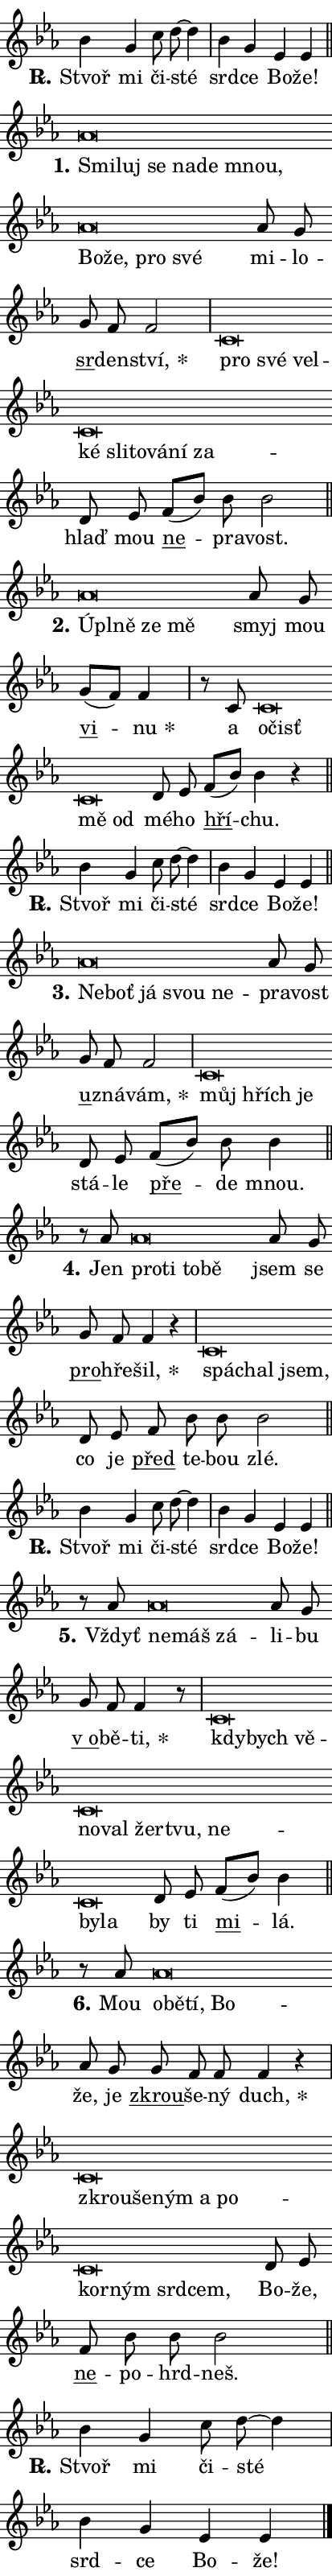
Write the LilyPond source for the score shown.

\version "2.22.1"
\header { tagline = "" }
\paper {
  indent = 0\cm
  top-margin = 0\cm
  right-margin = 0\cm
  bottom-margin = 0\cm
  left-margin = 0\cm
  paper-width = 7\cm
  page-breaking = #ly:one-page-breaking
  system-system-spacing.basic-distance = #11
  score-system-spacing.basic-distance = #11
  ragged-last = ##f
}


%% Author: Thomas Morley
%% https://lists.gnu.org/archive/html/lilypond-user/2020-05/msg00002.html
#(define (line-position grob)
"Returns position of @var[grob} in current system:
   @code{'start}, if at first time-step
   @code{'end}, if at last time-step
   @code{'middle} otherwise
"
  (let* ((col (ly:item-get-column grob))
         (ln (ly:grob-object col 'left-neighbor))
         (rn (ly:grob-object col 'right-neighbor))
         (col-to-check-left (if (ly:grob? ln) ln col))
         (col-to-check-right (if (ly:grob? rn) rn col))
         (break-dir-left
           (and
             (ly:grob-property col-to-check-left 'non-musical #f)
             (ly:item-break-dir col-to-check-left)))
         (break-dir-right
           (and
             (ly:grob-property col-to-check-right 'non-musical #f)
             (ly:item-break-dir col-to-check-right))))
        (cond ((eqv? 1 break-dir-left) 'start)
              ((eqv? -1 break-dir-right) 'end)
              (else 'middle))))

#(define (tranparent-at-line-position vctor)
  (lambda (grob)
  "Relying on @code{line-position} select the relevant enry from @var{vctor}.
Used to determine transparency,"
    (case (line-position grob)
      ((end) (not (vector-ref vctor 0)))
      ((middle) (not (vector-ref vctor 1)))
      ((start) (not (vector-ref vctor 2))))))

noteHeadBreakVisibility =
#(define-music-function (break-visibility)(vector?)
"Makes @code{NoteHead}s transparent relying on @var{break-visibility}"
#{
  \override NoteHead.transparent =
    #(tranparent-at-line-position break-visibility)
#})

#(define delete-ledgers-for-transparent-note-heads
  (lambda (grob)
    "Reads whether a @code{NoteHead} is transparent.
If so this @code{NoteHead} is removed from @code{'note-heads} from
@var{grob}, which is supposed to be @code{LedgerLineSpanner}.
As a result ledgers are not printed for this @code{NoteHead}"
    (let* ((nhds-array (ly:grob-object grob 'note-heads))
           (nhds-list
             (if (ly:grob-array? nhds-array)
                 (ly:grob-array->list nhds-array)
                 '()))
           ;; Relies on the transparent-property being done before
           ;; Staff.LedgerLineSpanner.after-line-breaking is executed.
           ;; This is fragile ...
           (to-keep
             (remove
               (lambda (nhd)
                 (ly:grob-property nhd 'transparent #f))
               nhds-list)))
      ;; TODO find a better method to iterate over grob-arrays, similiar
      ;; to filter/remove etc for lists
      ;; For now rebuilt from scratch
      (set! (ly:grob-object grob 'note-heads)  '())
      (for-each
        (lambda (nhd)
          (ly:pointer-group-interface::add-grob grob 'note-heads nhd))
        to-keep))))

hideNotes = {
  \noteHeadBreakVisibility #begin-of-line-visible
}
unHideNotes = {
  \noteHeadBreakVisibility #all-visible
}

% work-around for resetting accidentals
% https://lilypond.org/doc/v2.23/Documentation/notation/displaying-rhythms#unmetered-music
cadenzaMeasure = {
  \cadenzaOff
  \partial 1024 s1024
  \cadenzaOn
}

#(define-markup-command (accent layout props text) (markup?)
  "Underline accented syllable"
  (interpret-markup layout props
    #{\markup \override #'(offset . 4.3) \underline { #text }#}))

responsum = \markup \concat {
  "R" \hspace #-1.05 \path #0.1 #'((moveto 0 0.07) (lineto 0.9 0.8)) \hspace #0.05 "."
}

\layout {
    \context {
        \Staff
        \remove "Time_signature_engraver"
        \override LedgerLineSpanner.after-line-breaking = #delete-ledgers-for-transparent-note-heads
    }
    \context {
        \Voice {
            \override NoteHead.output-attributes = #'((class . "notehead"))
            \override Hairpin.height = #0.55
        }
    }
    \context {
        \Lyrics {
            \override StanzaNumber.output-attributes = #'((class . "stanzanumber"))
            \override LyricSpace.minimum-distance = #0.9
            \override LyricText.font-name = #"TeX Gyre Schola"
            \override LyricText.font-size = 1
            \override StanzaNumber.font-name = #"TeX Gyre Schola Bold"
            \override StanzaNumber.font-size = 1
        }
    }
}

% magnetic-lyrics.ily
%
%   written by
%     Jean Abou Samra <jean@abou-samra.fr>
%     Werner Lemberg <wl@gnu.org>
%
%   adapted by
%     Jiri Hon <jiri.hon@gmail.com>
%
% Version 2022-Apr-15

% https://www.mail-archive.com/lilypond-user@gnu.org/msg149350.html

#(define (Left_hyphen_pointer_engraver context)
   "Collect syllable-hyphen-syllable occurrences in lyrics and store
them in properties.  This engraver only looks to the left.  For
example, if the lyrics input is @code{foo -- bar}, it does the
following.

@itemize @bullet
@item
Set the @code{text} property of the @code{LyricHyphen} grob between
@q{foo} and @q{bar} to @code{foo}.

@item
Set the @code{left-hyphen} property of the @code{LyricText} grob with
text @q{foo} to the @code{LyricHyphen} grob between @q{foo} and
@q{bar}.
@end itemize

Use this auxiliary engraver in combination with the
@code{lyric-@/text::@/apply-@/magnetic-@/offset!} hook."
   (let ((hyphen #f)
         (text #f))
     (make-engraver
      (acknowledgers
       ((lyric-syllable-interface engraver grob source-engraver)
        (set! text grob)))
      (end-acknowledgers
       ((lyric-hyphen-interface engraver grob source-engraver)
        ;(when (not (grob::has-interface grob 'lyric-space-interface))
          (set! hyphen grob)));)
      ((stop-translation-timestep engraver)
       (when (and text hyphen)
         (ly:grob-set-object! text 'left-hyphen hyphen))
       (set! text #f)
       (set! hyphen #f)))))

#(define (lyric-text::apply-magnetic-offset! grob)
   "If the space between two syllables is less than the value in
property @code{LyricText@/.details@/.squash-threshold}, move the right
syllable to the left so that it gets concatenated with the left
syllable.

Use this function as a hook for
@code{LyricText@/.after-@/line-@/breaking} if the
@code{Left_@/hyphen_@/pointer_@/engraver} is active."
   (let ((hyphen (ly:grob-object grob 'left-hyphen #f)))
     (when hyphen
       (let ((left-text (ly:spanner-bound hyphen LEFT)))
         (when (grob::has-interface left-text 'lyric-syllable-interface)
           (let* ((common (ly:grob-common-refpoint grob left-text X))
                  (this-x-ext (ly:grob-extent grob common X))
                  (left-x-ext
                   (begin
                     ;; Trigger magnetism for left-text.
                     (ly:grob-property left-text 'after-line-breaking)
                     (ly:grob-extent left-text common X)))
                  ;; `delta` is the gap width between two syllables.
                  (delta (- (interval-start this-x-ext)
                            (interval-end left-x-ext)))
                  (details (ly:grob-property grob 'details))
                  (threshold (assoc-get 'squash-threshold details 0.2)))
             (when (< delta threshold)
               (let* (;; We have to manipulate the input text so that
                      ;; ligatures crossing syllable boundaries are not
                      ;; disabled.  For languages based on the Latin
                      ;; script this is essentially a beautification.
                      ;; However, for non-Western scripts it can be a
                      ;; necessity.
                      (lt (ly:grob-property left-text 'text))
                      (rt (ly:grob-property grob 'text))
                      (is-space (grob::has-interface hyphen 'lyric-space-interface))
                      (space (if is-space " " ""))
                      (space-markup (grob-interpret-markup grob " "))
                      (space-size (interval-length (ly:stencil-extent space-markup X)))
                      (extra-delta (if is-space space-size 0))
                      ;; Append new syllable.
                      (ltrt-space (if (and (string? lt) (string? rt))
                                (string-append lt space rt)
                                (make-concat-markup (list lt space rt))))
                      ;; Right-align `ltrt` to the right side.
                      (ltrt-space-markup (grob-interpret-markup
                               grob
                               (make-translate-markup
                                (cons (interval-length this-x-ext) 0)
                                (make-right-align-markup ltrt-space)))))
                 (begin
                   ;; Don't print `left-text`.
                   (ly:grob-set-property! left-text 'stencil #f)
                   ;; Set text and stencil (which holds all collected
                   ;; syllables so far) and shift it to the left.
                   (ly:grob-set-property! grob 'text ltrt-space)
                   (ly:grob-set-property! grob 'stencil ltrt-space-markup)
                   (ly:grob-translate-axis! grob (- (- delta extra-delta)) X))))))))))


#(define (lyric-hyphen::displace-bounds-first grob)
   ;; Make very sure this callback isn't triggered too early.
   (let ((left (ly:spanner-bound grob LEFT))
         (right (ly:spanner-bound grob RIGHT)))
     (ly:grob-property left 'after-line-breaking)
     (ly:grob-property right 'after-line-breaking)
     (ly:lyric-hyphen::print grob)))

squashThreshold = #0.4

\layout {
  \context {
    \Lyrics
    \consists #Left_hyphen_pointer_engraver
    \override LyricText.after-line-breaking =
      #lyric-text::apply-magnetic-offset!
    \override LyricHyphen.stencil = #lyric-hyphen::displace-bounds-first
    \override LyricText.details.squash-threshold = \squashThreshold
    \override LyricHyphen.minimum-distance = 0
    \override LyricHyphen.minimum-length = \squashThreshold
  }
}

squash = \override LyricText.details.squash-threshold = 9999
unSquash = \override LyricText.details.squash-threshold = \squashThreshold

left = \override LyricText.self-alignment-X = #LEFT
unLeft = \revert LyricText.self-alignment-X

starOffset = #(lambda (grob) 
                (let ((x_offset (ly:self-alignment-interface::aligned-on-x-parent grob)))
                  (if (= x_offset 0) 0 (+ x_offset 1.2))))

star = #(define-music-function (syllable)(string?)
"Append star separator at the end of a syllable"
#{
  \once \override LyricText.X-offset = #starOffset
  \lyricmode { \markup {
    #syllable
    \override #'((font-name . "TeX Gyre Schola Bold")) \hspace #0.2 \lower #0.65 \larger "*"
  } }
#})

starAccent = #(define-music-function (syllable)(string?)
"Append star separator at the end of a syllable and make accent"
#{
  \once \override LyricText.X-offset = #starOffset
  \lyricmode { \markup {
    \accent #syllable
    \override #'((font-name . "TeX Gyre Schola Bold")) \hspace #0.2 \lower #0.65 \larger "*"
  } }
#})

breath = #(define-music-function (syllable)(string?)
"Append breathing indicator at the end of a syllable"
#{
  \lyricmode { \markup { #syllable "+" } }
#})

optionalBreath = #(define-music-function (syllable)(string?)
"Append optional breathing indicator at the end of a syllable"
#{
  \lyricmode { \markup { #syllable "(+)" } }
#})


\score {
    <<
        \new Voice = "melody" { \cadenzaOn \key es \major \relative { bes'4 g c8 d8~ d4 \cadenzaMeasure \bar "|" bes4 g \bar "" es es \cadenzaMeasure \bar "||" \break }
\relative { as'\breve*1/16 \hideNotes \breve*1/16 \bar "" \breve*1/16 \bar "" \breve*1/16 \bar "" \breve*1/16 \bar "" \breve*1/16 \bar "" \breve*1/16 \bar "" \breve*1/16 \bar "" \breve*1/16 \breve*1/16 \bar "" \unHideNotes as8 g \bar "" g f f2 \cadenzaMeasure \bar "|" c\breve*1/16 \hideNotes \breve*1/16 \bar "" \breve*1/16 \bar "" \breve*1/16 \bar "" \breve*1/16 \bar "" \breve*1/16 \bar "" \breve*1/16 \bar "" \breve*1/16 \breve*1/16 \bar "" \unHideNotes d8 es \bar "" f[( bes)] bes bes2 \cadenzaMeasure \bar "||" \break }
\relative { as'\breve*1/16 \hideNotes \breve*1/16 \bar "" \breve*1/16 \breve*1/16 \bar "" \unHideNotes as8 g \bar "" g[( f)] f4 \cadenzaMeasure \bar "|" r8 c c\breve*1/16 \hideNotes \breve*1/16 \bar "" \breve*1/16 \breve*1/16 \bar "" \unHideNotes d8 es \bar "" f[( bes)] bes4 r \cadenzaMeasure \bar "||" \break }
\relative { bes'4 g c8 d8~ d4 \cadenzaMeasure \bar "|" bes4 g \bar "" es es \cadenzaMeasure \bar "||" \break }
\relative { as'\breve*1/16 \hideNotes \breve*1/16 \bar "" \breve*1/16 \bar "" \breve*1/16 \breve*1/16 \bar "" \unHideNotes as8 g \bar "" g f f2 \cadenzaMeasure \bar "|" c\breve*1/16 \hideNotes \breve*1/16 \breve*1/16 \bar "" \unHideNotes d8 es \bar "" f[( bes)] bes bes4 \cadenzaMeasure \bar "||" \break }
\relative { r8 as' as\breve*1/16 \hideNotes \breve*1/16 \bar "" \breve*1/16 \breve*1/16 \bar "" \unHideNotes as8 g \bar "" g f f4 r \cadenzaMeasure \bar "|" c\breve*1/16 \hideNotes \breve*1/16 \breve*1/16 \bar "" \unHideNotes d8 es \bar "" f bes bes bes2 \cadenzaMeasure \bar "||" \break }
\relative { bes'4 g c8 d8~ d4 \cadenzaMeasure \bar "|" bes4 g \bar "" es es \cadenzaMeasure \bar "||" \break }
\relative { r8 as' as\breve*1/16 \hideNotes \breve*1/16 \breve*1/16 \bar "" \unHideNotes as8 g \bar "" g f f4 r8 \cadenzaMeasure \bar "|" c\breve*1/16 \hideNotes \breve*1/16 \bar "" \breve*1/16 \bar "" \breve*1/16 \bar "" \breve*1/16 \bar "" \breve*1/16 \bar "" \breve*1/16 \bar "" \breve*1/16 \bar "" \breve*1/16 \breve*1/16 \bar "" \unHideNotes d8 es \bar "" f[( bes)] bes4 \cadenzaMeasure \bar "||" \break }
\relative { r8 as' as\breve*1/16 \hideNotes \breve*1/16 \bar "" \breve*1/16 \breve*1/16 \bar "" \unHideNotes as8 g \bar "" g f f f4 r \cadenzaMeasure \bar "|" c\breve*1/16 \hideNotes \breve*1/16 \bar "" \breve*1/16 \bar "" \breve*1/16 \bar "" \breve*1/16 \bar "" \breve*1/16 \bar "" \breve*1/16 \bar "" \breve*1/16 \breve*1/16 \bar "" \unHideNotes d8 es \bar "" f bes bes bes2 \cadenzaMeasure \bar "||" \break }
\relative { bes'4 g c8 d8~ d4 \cadenzaMeasure \bar "|" bes4 g \bar "" es es \cadenzaMeasure \bar "||" \break } \bar "|." }
        \new Lyrics \lyricsto "melody" { \lyricmode { \set stanza = \responsum
Stvoř mi či -- sté srd -- ce Bo -- že!
\set stanza = "1."
\left Smi -- \squash luj se na -- de mnou, Bo -- že, pro své \unLeft \unSquash mi -- lo -- \markup \accent sr -- den -- \star ství, \left pro \squash své vel -- ké sli -- to -- vá -- ní za -- \unLeft \unSquash hlaď mou \markup \accent ne -- pra -- vost.
\set stanza = "2."
\left Úpl -- \squash ně ze mě \unLeft \unSquash smyj mou \markup \accent vi -- \star nu a \left o -- \squash čisť mě od \unLeft \unSquash mé -- ho \markup \accent hří -- chu.
\set stanza = \responsum
Stvoř mi či -- sté srd -- ce Bo -- že!
\set stanza = "3."
\left Ne -- \squash boť já svou ne -- \unLeft \unSquash pra -- vost \markup \accent u -- zná -- \star vám, \left můj \squash hřích je \unLeft \unSquash stá -- le \markup \accent pře -- de mnou.
\set stanza = "4."
Jen \left pro -- \squash ti to -- bě \unLeft \unSquash jsem se \markup \accent pro -- hře -- \star šil, \left spá -- \squash chal jsem, \unLeft \unSquash co je \markup \accent před te -- bou zlé.
\set stanza = \responsum
Stvoř mi či -- sté srd -- ce Bo -- že!
\set stanza = "5."
Vždyť \left ne -- \squash máš zá -- \unLeft \unSquash li -- bu \markup \accent "v o" -- bě -- \star ti, \left kdy -- \squash bych vě -- no -- val žer -- tvu, ne -- by -- la \unLeft \unSquash by ti \markup \accent mi -- lá.
\set stanza = "6."
Mou \left o -- \squash bě -- tí, Bo -- \unLeft \unSquash že, je \markup \accent zkrou -- še -- ný \star duch, \left zkrou -- \squash še -- ným a po -- kor -- ným srd -- cem, \unLeft \unSquash Bo -- že, \markup \accent ne -- po -- hrd -- neš.
\set stanza = \responsum
Stvoř mi či -- sté srd -- ce Bo -- že! } }
    >>
    \layout {}
}
